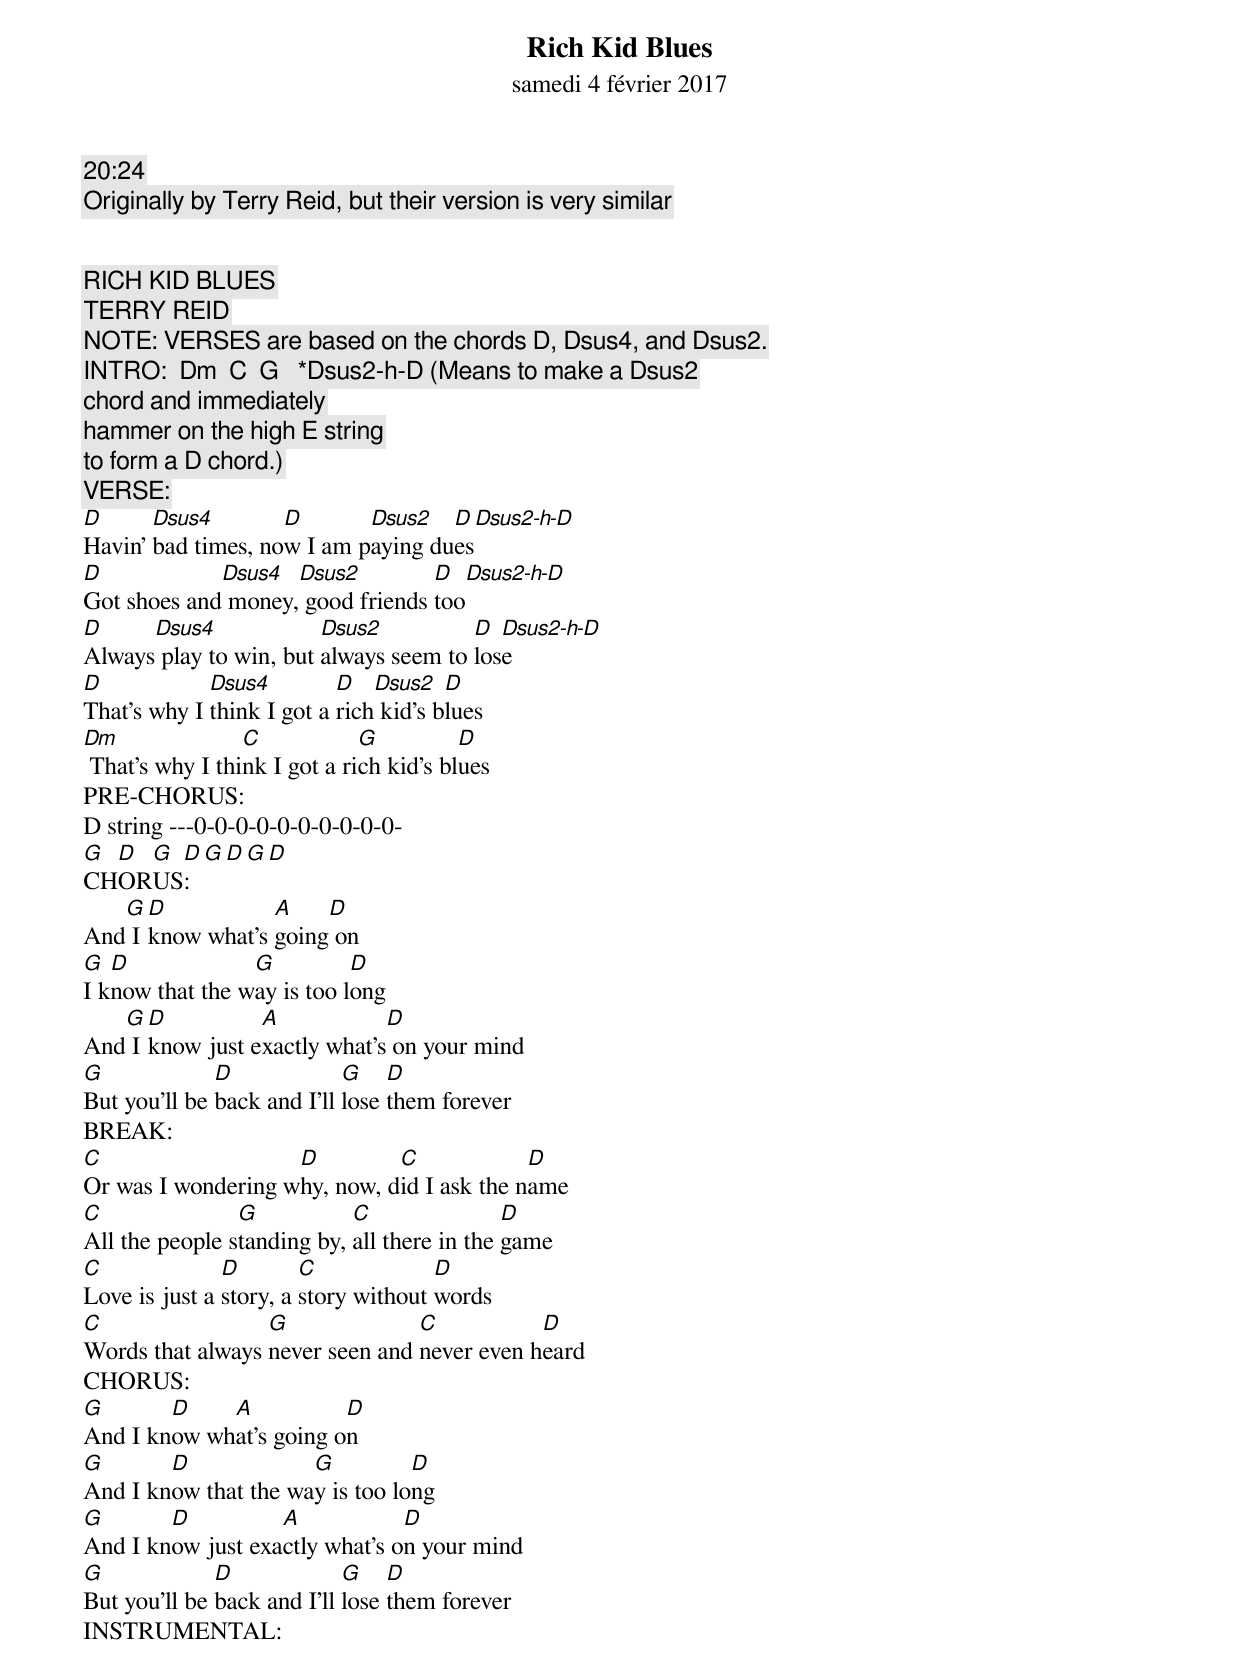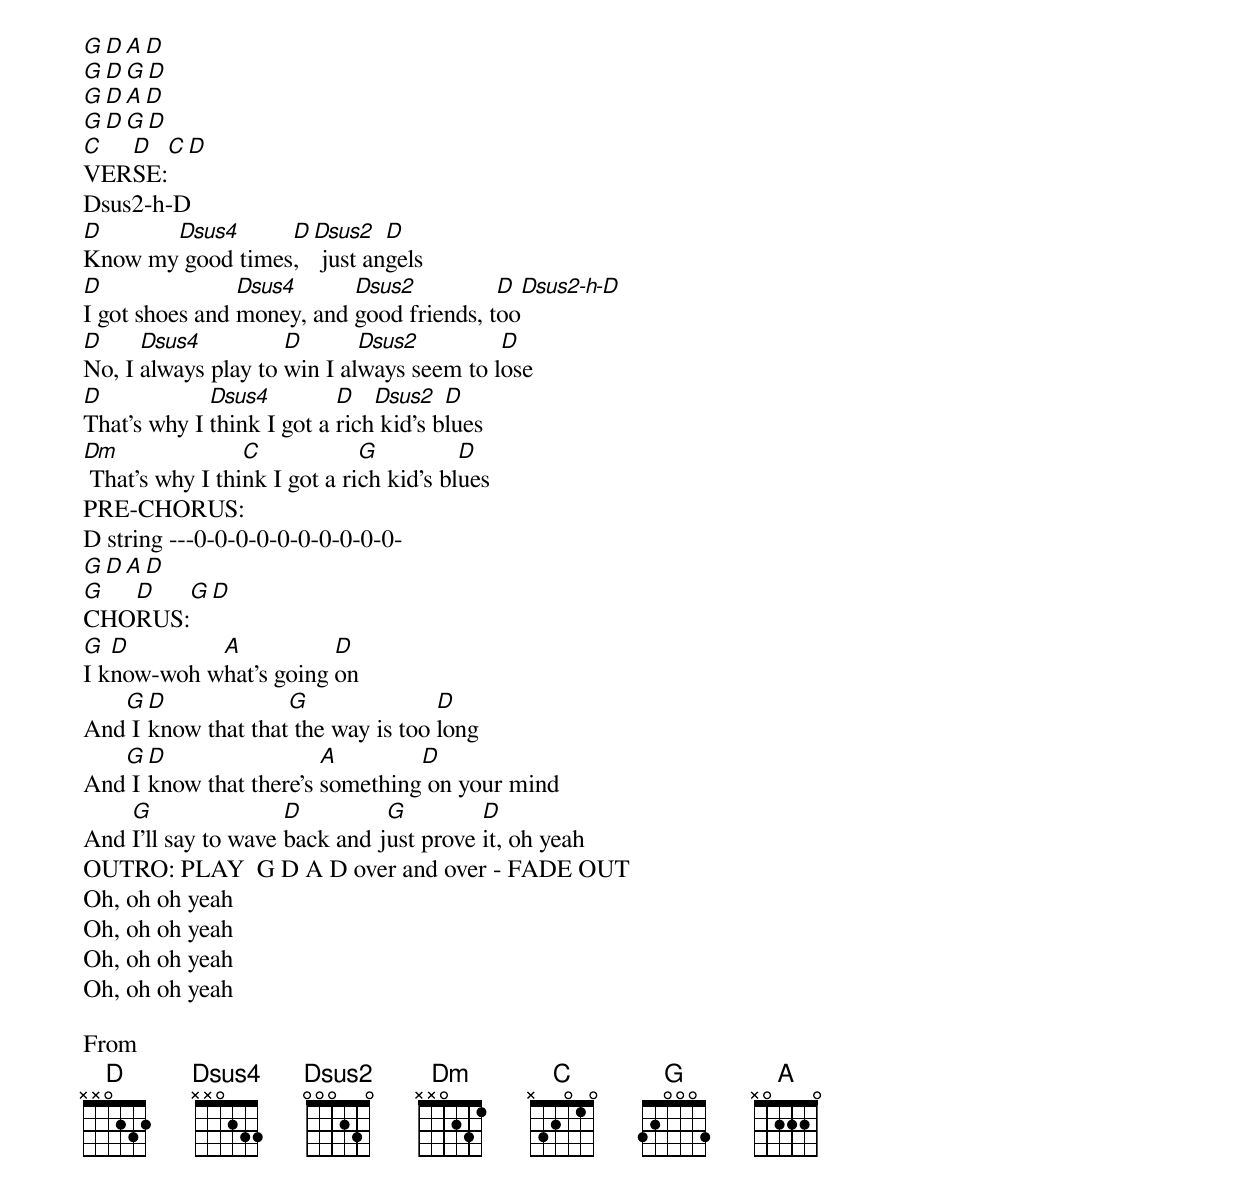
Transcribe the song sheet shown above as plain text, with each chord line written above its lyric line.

Rich Kid Blues
samedi 4 février 2017
20:24
Originally by Terry Reid, but their version is very similar


RICH KID BLUES
                      TERRY REID
NOTE: VERSES are based on the chords D, Dsus4, and Dsus2.
INTRO:  Dm  C  G   *Dsus2-h-D (Means to make a Dsus2
                              chord and immediately
                              hammer on the high E string
                              to form a D chord.)
VERSE:
D      Dsus4        D       Dsus2   D   *Dsus2-h-D
Havin' bad times, now I am paying dues
D            Dsus4  Dsus2         D  *Dsus2-h-D
Got shoes and money, good friends too
D     Dsus4             Dsus2          D  *Dsus2-h-D
Always play to win, but always seem to lose
D            Dsus4         D   Dsus2   D
That's why I think I got a rich kid's blues
Dm               C            G          D
 That's why I think I got a rich kid's blues
PRE-CHORUS:
D string ---0-0-0-0-0-0-0-0-0-0-
G D G D     G D G D
CHORUS:
   G  D           A    D
And I know what's going on
G  D             G          D
I know that the way is too long
   G  D          A            D
And I know just exactly what's on your mind
G             D             G    D
But you'll be back and I'll lose them forever
BREAK:
C                   D         C             D
Or was I wondering why, now, did I ask the name
C               G           C                D
All the people standing by, all there in the game
C              D        C             D
Love is just a story, a story without words
C                 G              C           D
Words that always never seen and never even heard
CHORUS:
G       D    A           D
And I know what's going on
G       D             G          D
And I know that the way is too long
G       D          A            D
And I know just exactly what's on your mind
G             D             G    D
But you'll be back and I'll lose them forever
INSTRUMENTAL:
G  D    A  D
G  D    G  D
G  D    A  D
G  D    G  D
C  D    C  D
VERSE:
Dsus2-h-D
D      Dsus4      D Dsus2   D
Know my good times,  just angels
D               Dsus4      Dsus2          D  *Dsus2-h-D
I got shoes and money, and good friends, too
D     Dsus4          D       Dsus2         D
No, I always play to win I always seem to lose
D            Dsus4         D   Dsus2   D
That's why I think I got a rich kid's blues
Dm               C            G          D
 That's why I think I got a rich kid's blues
PRE-CHORUS:
D string ---0-0-0-0-0-0-0-0-0-0-
G  D    A  D
G  D    G  D
CHORUS:
G  D        A           D
I know-woh what's going on
   G  D             G               D
And I know that that the way is too long
   G  D                 A        D
And I know that there's something on your mind
    G                D         G         D
And I'll say to wave back and just prove it, oh yeah
OUTRO: PLAY  G D A D over and over - FADE OUT
Oh, oh oh yeah
Oh, oh oh yeah
Oh, oh oh yeah
Oh, oh oh yeah

From <https://tabs.ultimate-guitar.com/t/terry_reid/rich_kid_blues_crd.htm>
